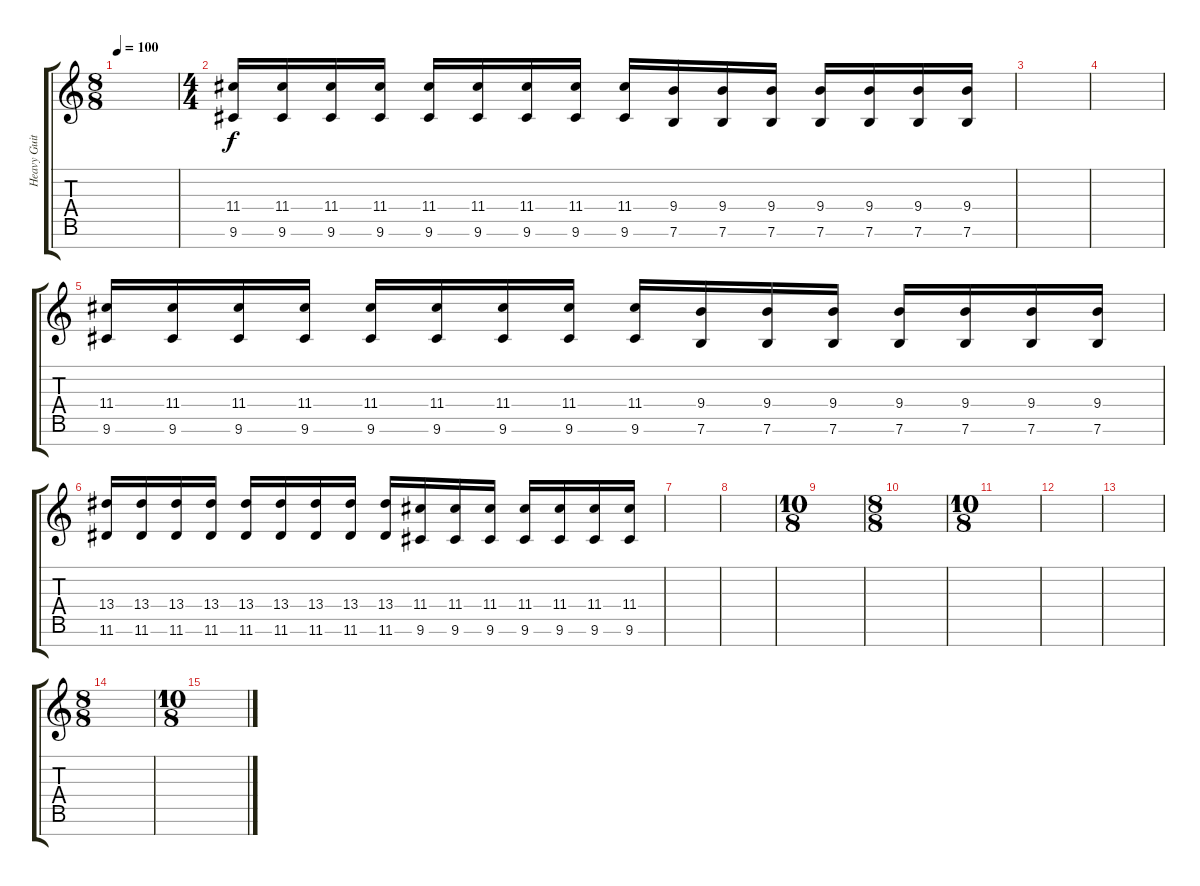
\track ("Heavy Guitar 1" "Heavy Guit") {instrument overdrivenguitar}
\staff {score tabs}
\tuning (E4 B3 G3 D3 A2 E2 B1) {hide}
\ts (8 8)
\tempo 100
\clef g2
\ks c
|
\ts (4 4)
(11.4 9.6).16 (11.4 9.6).16 (11.4 9.6).16 (11.4 9.6).16 (11.4 9.6).16 (11.4 9.6).16 (11.4 9.6).16 (11.4 9.6).16 (11.4 9.6).16 (9.4 7.6).16 (9.4 7.6).16 (9.4 7.6).16 (9.4 7.6).16 (9.4 7.6).16 (9.4 7.6).16 (9.4 7.6).16 |
|
|
(11.4 9.6).16 (11.4 9.6).16 (11.4 9.6).16 (11.4 9.6).16 (11.4 9.6).16 (11.4 9.6).16 (11.4 9.6).16 (11.4 9.6).16 (11.4 9.6).16 (9.4 7.6).16 (9.4 7.6).16 (9.4 7.6).16 (9.4 7.6).16 (9.4 7.6).16 (9.4 7.6).16 (9.4 7.6).16 |
(13.4 11.6).16 (13.4 11.6).16 (13.4 11.6).16 (13.4 11.6).16 (13.4 11.6).16 (13.4 11.6).16 (13.4 11.6).16 (13.4 11.6).16 (13.4 11.6).16 (11.4 9.6).16 (11.4 9.6).16 (11.4 9.6).16 (11.4 9.6).16 (11.4 9.6).16 (11.4 9.6).16 (11.4 9.6).16 |
|
|
\ts (10 8)
|
\ts (8 8)
|
\ts (10 8)
|
|
|
\ts (8 8)
|
\ts (10 8)
